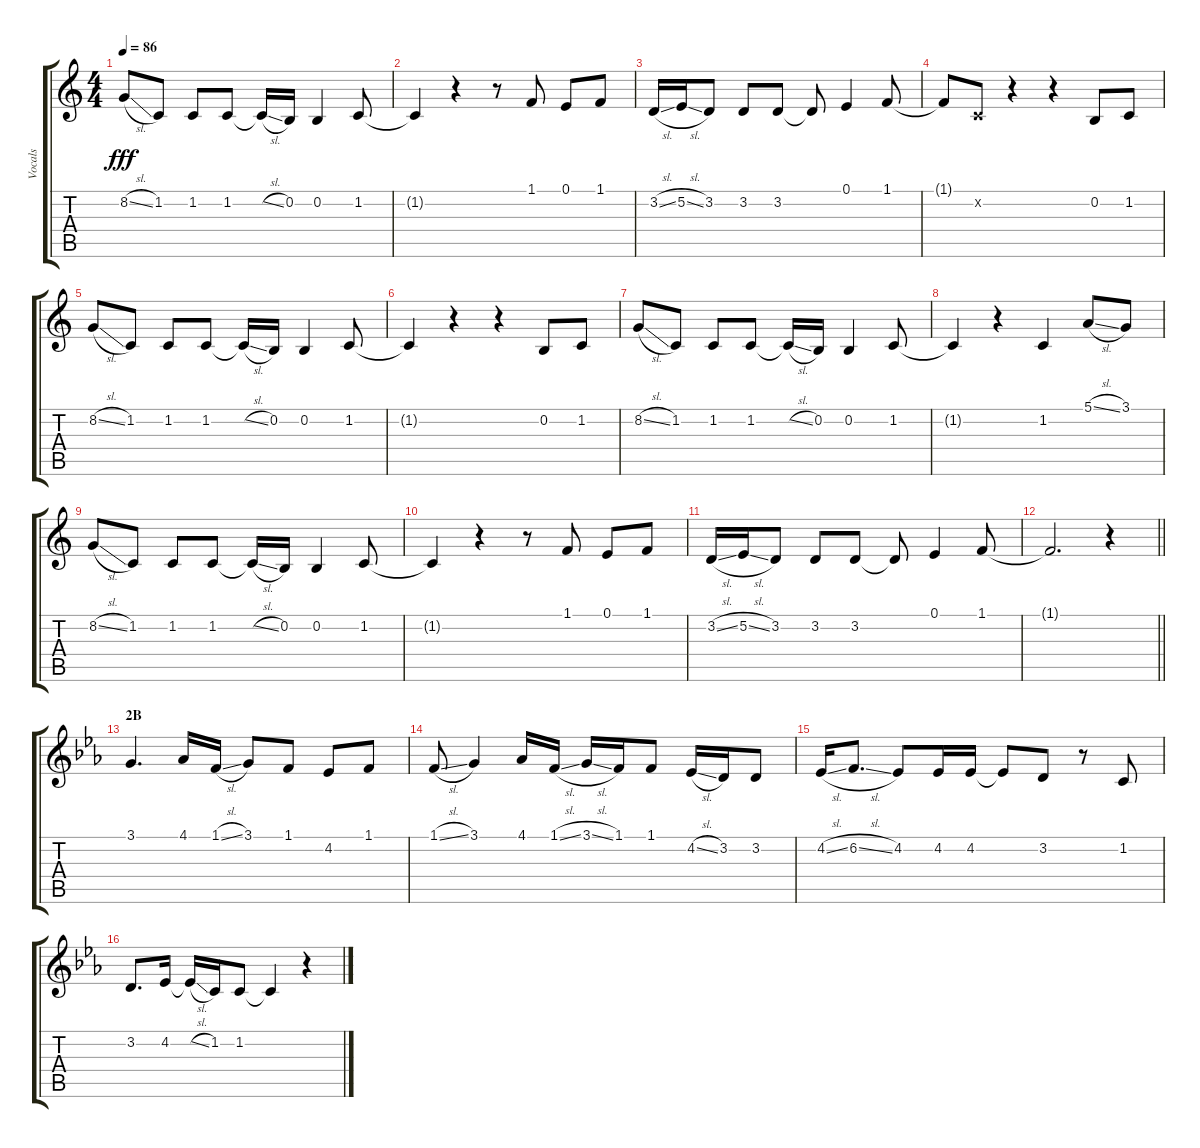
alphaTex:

\track ("Vocals" "Vocals") {instrument voiceoohs}
\staff {score tabs}
\tuning (E4 B3 G3 D3 A2 E2) {hide}
\ts (4 4)
\tempo 86
\clef g2
\ks c
8.2{sl}.8{dy fff} 1.2.8 1.2.8 1.2.8 1.2{sl t}.16 0.2.16 0.2.4 1.2.8 |
1.2{t}.4 r.4 r.8 1.1.8 0.1.8 1.1.8 |
3.2{sl}.16 5.2{sl}.16 3.2.8 3.2.8 3.2.8 3.2{t}.8 0.1.4 1.1.8 |
1.1{t}.8 1.2{x}.8 r.4 r.4 0.2.8 1.2.8 |
8.2{sl}.8 1.2.8 1.2.8 1.2.8 1.2{sl t}.16 0.2.16 0.2.4 1.2.8 |
1.2{t}.4 r.4 r.4 0.2.8 1.2.8 |
8.2{sl}.8 1.2.8 1.2.8 1.2.8 1.2{sl t}.16 0.2.16 0.2.4 1.2.8 |
1.2{t}.4 r.4 1.2.4 5.1{sl}.8 3.1.8 |
8.2{sl}.8 1.2.8 1.2.8 1.2.8 1.2{sl t}.16 0.2.16 0.2.4 1.2.8 |
1.2{t}.4 r.4 r.8 1.1.8 0.1.8 1.1.8 |
3.2{sl}.16 5.2{sl}.16 3.2.8 3.2.8 3.2.8 3.2{t}.8 0.1.4 1.1.8 |
\barLineRight lightlight
1.1{t}.2{d} r.4 |
\section ("" "2B")
\ks eb
3.1.4{d} 4.1.16 1.1{sl}.16 3.1.8 1.1.8 4.2.8 1.1.8 |
1.1{sl}.8 3.1.4 4.1.16 1.1{sl}.16 3.1{sl}.16 1.1.16 1.1.8 4.2{sl}.16 3.2.16 3.2.8 |
4.2{sl}.16 6.2{sl}.8{d} 4.2.8 4.2.16 4.2.16 4.2{t}.8 3.2.8 r.8 1.2.8 |
3.2.8{d} 4.2.16 4.2{sl t}.16 1.2.16 1.2.8 1.2{t}.4 r.4
